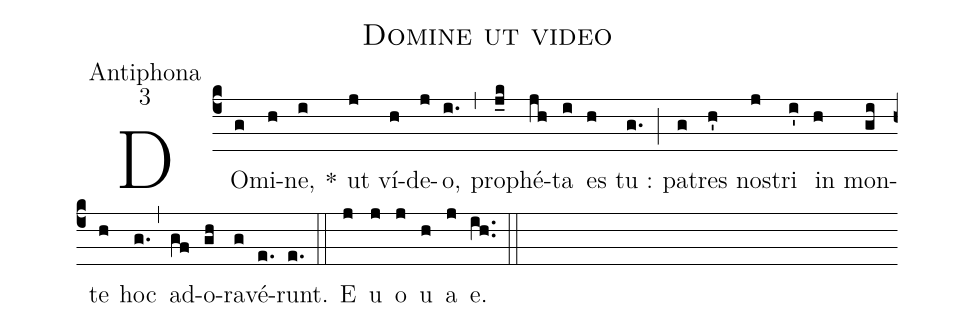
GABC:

name:Domine ut video;
office-part:Antiphona;
mode:3;
%%
(c4) DO(g)mi(h)ne,(i) *() ut(j) ví(h)de(j)o,(i.) (,) pro(j_k)phé(jh)ta(i) es(h) tu :(g.) (;) pa(g)tres(h') no(j)stri(i') in(h) mon(gi)te(h) hoc(g.) (,) ad(gf)o(gh)ra(g)vé(e.)runt.(e.) (::) <eu>E(j) u(j) o(j) u(h) a(j) e.</eu>(ih..) (::)
